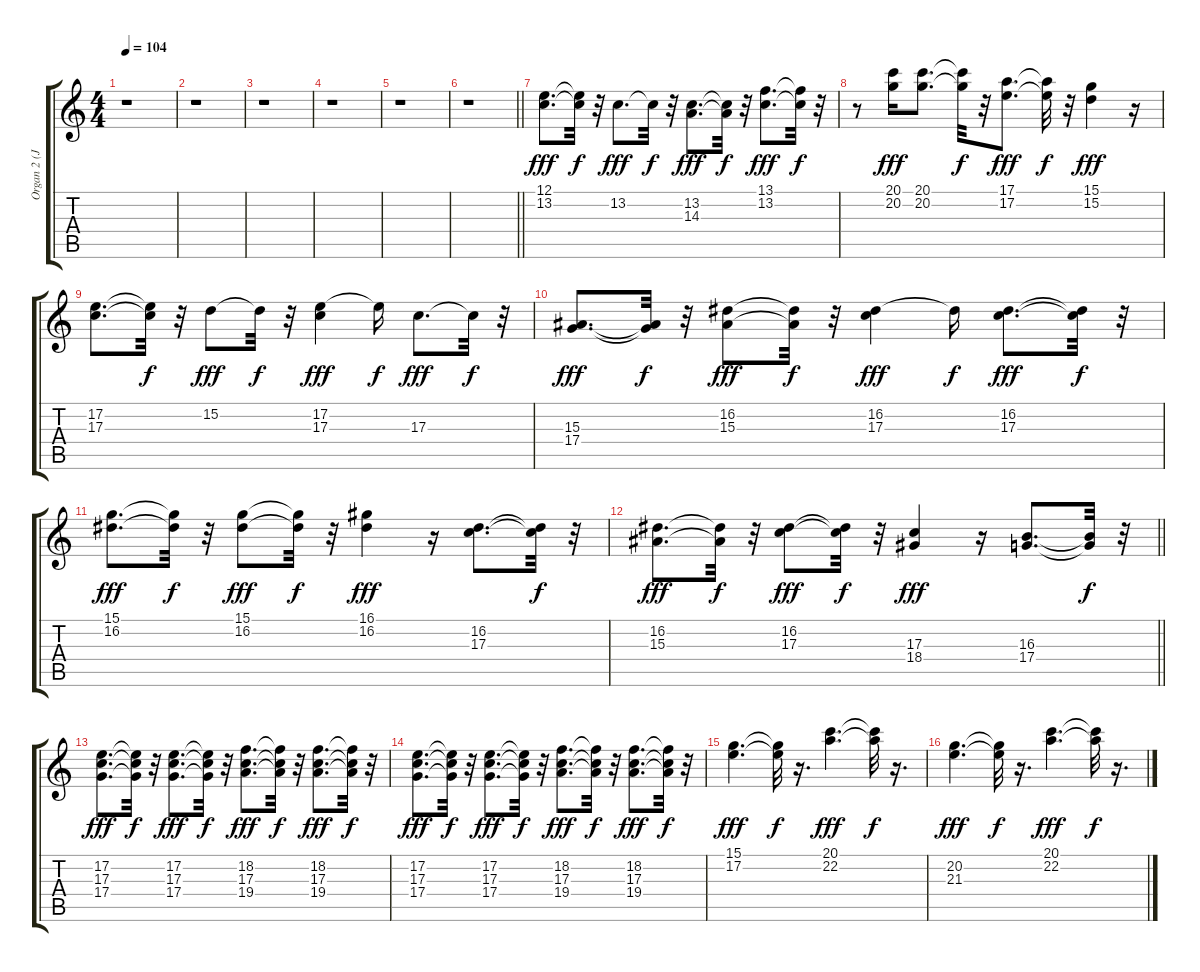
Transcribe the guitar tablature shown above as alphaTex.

\track ("Organ 2 (John Linnell)" "Organ 2 (J") {instrument drawbarorgan}
\staff {score tabs}
\tuning (E4 B3 G3 D3 A2 E2) {hide}
\ts (4 4)
\tempo 104
\clef g2
\ks c
r.1{dy fff instrument drawbarorgan} |
r.1 |
r.1 |
r.1 |
r.1 |
\barLineRight lightlight
r.1 |
(12.1 13.2).8{d} (12.1{t} 13.2{t}).32{dy f} r.32 13.2.8{d dy fff} 13.2{t}.32{dy f} r.32 (13.2 14.3).8{d dy fff} (13.2{t} 14.3{t}).32{dy f} r.32 (13.1 13.2).8{d dy fff} (13.1{t} 13.2{t}).32{dy f} r.32 |
r.8 (20.1 20.2).16{dy fff} (20.1 20.2).8{d} (20.1{t} 20.2{t}).32{dy f} r.32 (17.1 17.2).8{d dy fff} (17.1{t} 17.2{t}).32{dy f} r.32 (15.1 15.2).4{dy fff} r.16 |
(17.2 17.3).8{d} (17.2{t} 17.3{t}).32{dy f} r.32 15.2.8{dy fff} 15.2{t}.32{dy f} r.32 (17.2 17.3).4{dy fff} 17.2{t}.16{dy f} 17.3.8{d dy fff} 17.3{t}.32{dy f} r.32 |
(15.3 17.4).8{d dy fff} (15.3{t} 17.4{t}).32{dy f} r.32 (16.2 15.3).8{dy fff} (16.2{t} 15.3{t}).32{dy f} r.32 (16.2 17.3).4{dy fff} 16.2{t}.16{dy f} (16.2 17.3).8{d dy fff} (16.2{t} 17.3{t}).32{dy f} r.32 |
(15.1 16.2).8{d dy fff} (15.1{t} 16.2{t}).32{dy f} r.32 (15.1 16.2).8{dy fff} (15.1{t} 16.2{t}).32{dy f} r.32 (16.1 16.2).4{dy fff} r.16 (16.2 17.3).8{d} (16.2{t} 17.3{t}).32{dy f} r.32 |
\barLineRight lightlight
(16.2 15.3).8{d dy fff} (16.2{t} 15.3{t}).32{dy f} r.32 (16.2 17.3).8{dy fff} (16.2{t} 17.3{t}).32{dy f} r.32 (17.3 18.4).4{dy fff} r.16 (16.3 17.4).8{d} (16.3{t} 17.4{t}).32{dy f} r.32 |
(17.2 17.3 17.4).8{d dy fff} (17.2{t} 17.3{t} 17.4{t}).32{dy f} r.32 (17.2 17.3 17.4).8{d dy fff} (17.2{t} 17.3{t} 17.4{t}).32{dy f} r.32 (18.2 17.3 19.4).8{d dy fff} (18.2{t} 17.3{t} 19.4{t}).32{dy f} r.32 (18.2 17.3 19.4).8{d dy fff} (18.2{t} 17.3{t} 19.4{t}).32{dy f} r.32 |
(17.2 17.3 17.4).8{d dy fff} (17.2{t} 17.3{t} 17.4{t}).32{dy f} r.32 (17.2 17.3 17.4).8{d dy fff} (17.2{t} 17.3{t} 17.4{t}).32{dy f} r.32 (18.2 17.3 19.4).8{d dy fff} (18.2{t} 17.3{t} 19.4{t}).32{dy f} r.32 (18.2 17.3 19.4).8{d dy fff} (18.2{t} 17.3{t} 19.4{t}).32{dy f} r.32 |
(15.1 17.2).4{d dy fff} (15.1{t} 17.2{t}).32{dy f} r.16{d} (20.1 22.2).4{d dy fff} (20.1{t} 22.2{t}).32{dy f} r.16{d} |
(20.2 21.3).4{d dy fff} (20.2{t} 21.3{t}).32{dy f} r.16{d} (20.1 22.2).4{d dy fff} (20.1{t} 22.2{t}).32{dy f} r.16{d}
